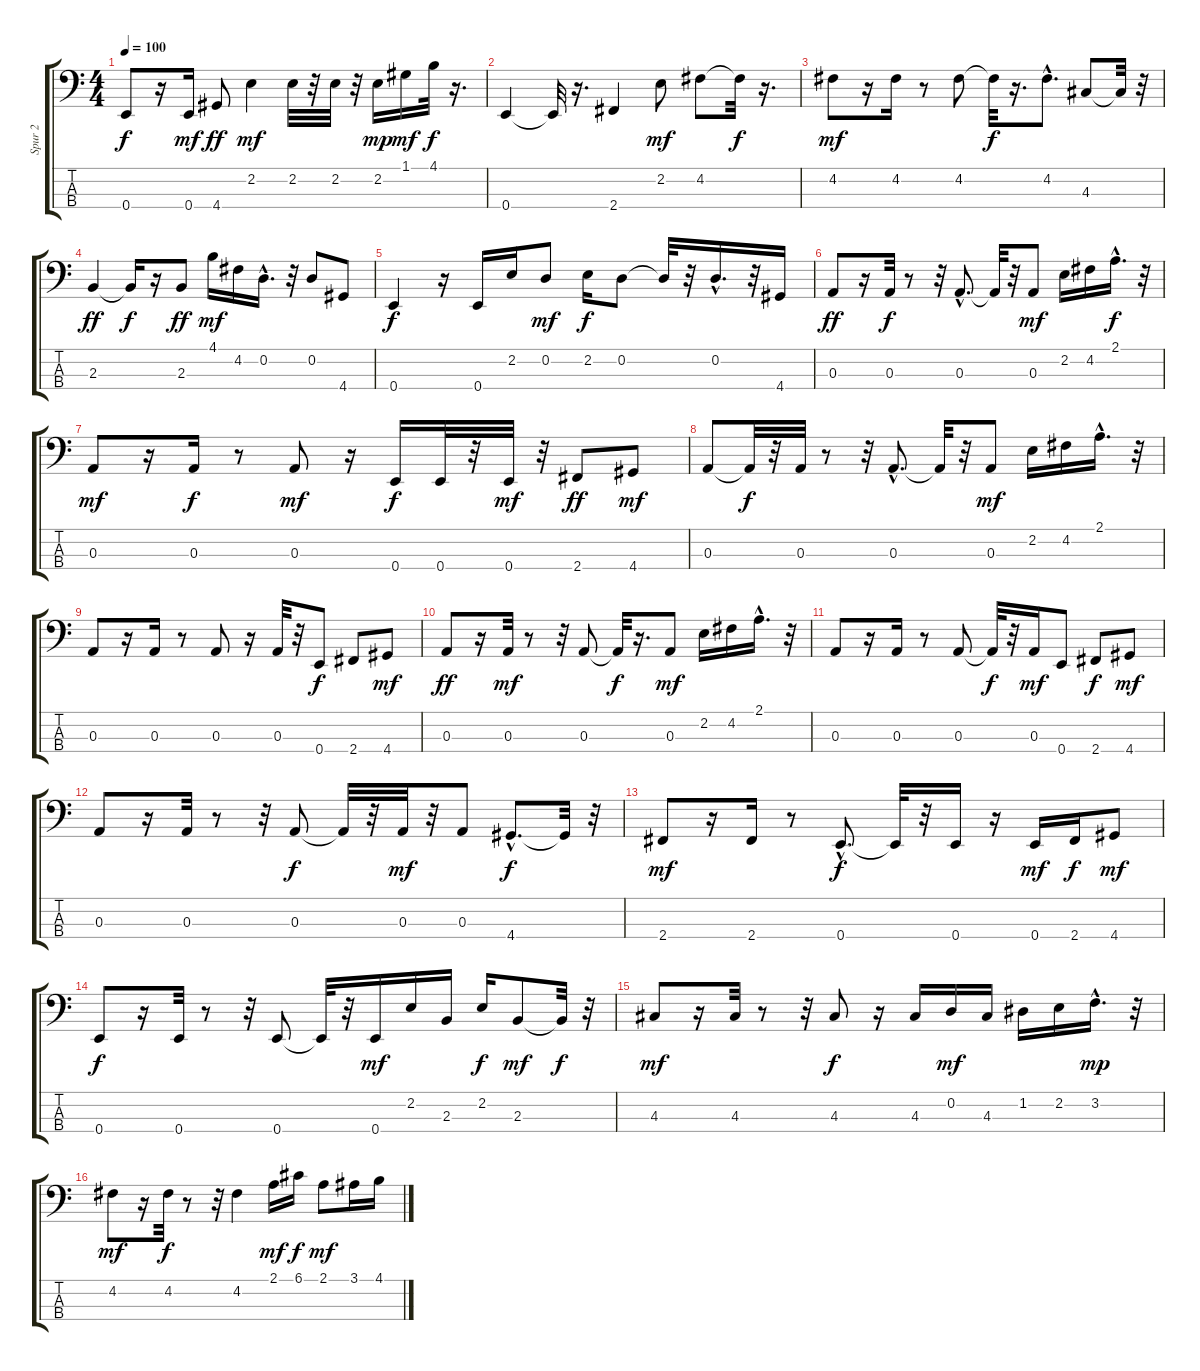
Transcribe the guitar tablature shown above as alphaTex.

\track ("Spur 2" "Spur 2") {instrument electricbassfinger}
\staff {score tabs}
\tuning (G2 D2 A1 E1) {hide}
\ts (4 4)
\tempo 100
\clef f4
\ks c
0.4.8{dy f} r.16 0.4.16{dy mf} 4.4.8{dy ff} 2.2.4{dy mf} 2.2.32 r.32 2.2.32 r.32 2.2.16{dy mp} 1.1.16{dy mf} 4.1.32{dy f} r.16{d} |
0.4.4 0.4{t}.32 r.16{d} 2.4.4 2.2.8{dy mf} 4.2.8 4.2{t}.32{dy f} r.16{d} |
4.2.8{dy mf} r.16 4.2.16 r.8 4.2.8 4.2{t}.32{dy f} r.16{d} 4.2{hac}.8{d} 4.3.8 4.3{t}.32 r.32 |
2.3.4{dy ff} 2.3{t}.16{dy f} r.16 2.3.8{dy ff} 4.1.16{dy mf} 4.2.16 0.2{hac}.16{d} r.32 0.2.8 4.4.8 |
0.4.4{dy f} r.16 0.4.16 2.2.16 0.2.8{dy mf} 2.2.16{dy f} 0.2.8 0.2{t}.32 r.32 0.2{hac}.16{d} r.32 4.4.16 |
0.3.8{dy ff} r.16 0.3.32{dy f} r.8 r.32 0.3{hac}.8{d} 0.3{t}.32 r.32 0.3.8{dy mf} 2.2.16 4.2.16 2.1{hac}.16{d dy f} r.32 |
0.3.8{dy mf} r.16 0.3.16{dy f} r.8 0.3.8{dy mf} r.16 0.4.16{dy f} 0.4.32 r.32 0.4.32{dy mf} r.32 2.4.8{dy ff} 4.4.8{dy mf} |
0.3.8 0.3{t}.32{dy f} r.32 0.3.32 r.8 r.32 0.3{hac}.8{d} 0.3{t}.32 r.32 0.3.8{dy mf} 2.2.16 4.2.16 2.1{hac}.16{d} r.32 |
0.3.8 r.16 0.3.16 r.8 0.3.8 r.16 0.3.32 r.32 0.4.8{dy f} 2.4.8 4.4.8{dy mf} |
0.3.8{dy ff} r.16 0.3.32{dy mf} r.8 r.32 0.3.8 0.3{t}.32{dy f} r.16{d} 0.3.8{dy mf} 2.2.16 4.2.16 2.1{hac}.16{d} r.32 |
0.3.8 r.16 0.3.16 r.8 0.3.8 0.3{t}.32{dy f} r.32 0.3.16{dy mf} 0.4.8 2.4.8{dy f} 4.4.8{dy mf} |
0.3.8 r.16 0.3.32 r.8 r.32 0.3.8{dy f} 0.3{t}.32 r.32 0.3.32{dy mf} r.32 0.3.8 4.4{hac}.8{d dy f} 4.4{t}.32 r.32 |
2.4.8{dy mf} r.16 2.4.16 r.8 0.4{hac}.8{d dy f} 0.4{t}.32 r.32 0.4.16 r.16 0.4.16{dy mf} 2.4.16{dy f} 4.4.8{dy mf} |
0.4.8{dy f} r.16 0.4.32 r.8 r.32 0.4.8 0.4{t}.32 r.32 0.4.16{dy mf} 2.2.16 2.3.16 2.2.16{dy f} 2.3.8{dy mf} 2.3{t}.32{dy f} r.32 |
4.3.8{dy mf} r.16 4.3.32 r.8 r.32 4.3.8{dy f} r.16 4.3.16 0.2.16{dy mf} 4.3.16 1.2.16 2.2.16 3.2{hac}.16{d dy mp} r.32 |
4.2.8{dy mf} r.16 4.2.32{dy f} r.8 r.32 4.2.4 2.1.16{dy mf} 6.1.16{dy f} 2.1.8{dy mf} 3.1.16 4.1.16
